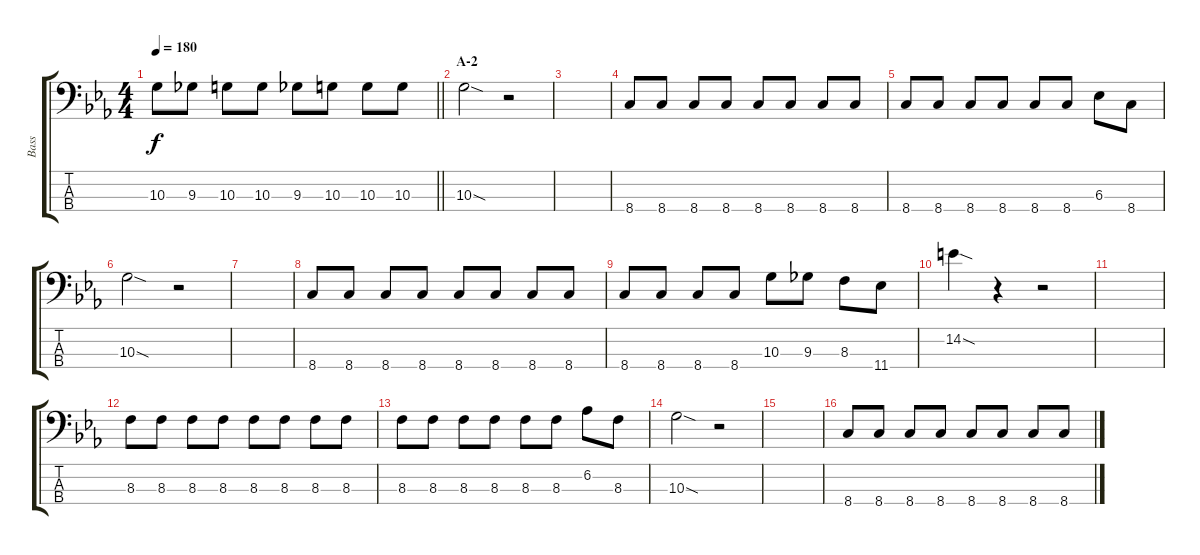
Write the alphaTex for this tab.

\track ("Bass" "Bass") {instrument electricbassfinger}
\staff {score tabs}
\tuning (G2 D2 A1 E1) {hide}
\ts (4 4)
\tempo 180
\clef f4
\barLineRight lightlight
\ks cminor
10.3.8{dy f} 9.3.8 10.3.8 10.3.8 9.3.8 10.3.8 10.3.8 10.3.8 |
\section ("" "A-2")
10.3{sod}.2 r.2 |
|
8.4.8 8.4.8 8.4.8 8.4.8 8.4.8 8.4.8 8.4.8 8.4.8 |
8.4.8 8.4.8 8.4.8 8.4.8 8.4.8 8.4.8 6.3.8 8.4.8 |
10.3{sod}.2 r.2 |
|
8.4.8 8.4.8 8.4.8 8.4.8 8.4.8 8.4.8 8.4.8 8.4.8 |
8.4.8 8.4.8 8.4.8 8.4.8 10.3.8 9.3.8 8.3.8 11.4.8 |
14.2{sod}.4 r.4 r.2 |
|
8.3.8 8.3.8 8.3.8 8.3.8 8.3.8 8.3.8 8.3.8 8.3.8 |
8.3.8 8.3.8 8.3.8 8.3.8 8.3.8 8.3.8 6.2.8 8.3.8 |
10.3{sod}.2 r.2 |
|
8.4.8 8.4.8 8.4.8 8.4.8 8.4.8 8.4.8 8.4.8 8.4.8
